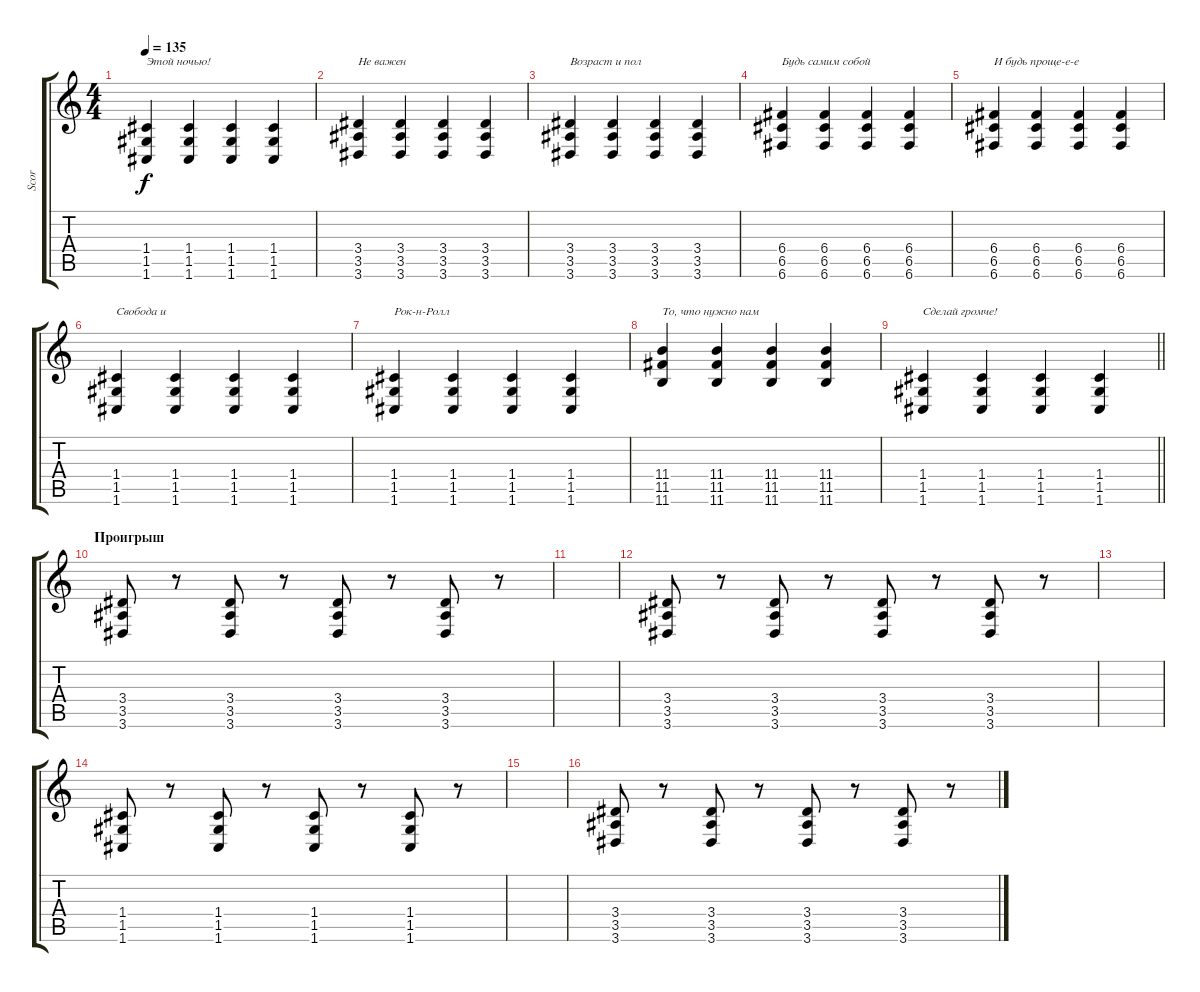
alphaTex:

\track ("Scor" "Scor") {instrument overdrivenguitar}
\staff {score tabs}
\tuning (D4 A3 F3 C3 G2 C2) {hide}
\ts (4 4)
\tempo 135
\clef g2
\ks c
(1.4 1.5 1.6).4{txt "Этой ночью!" dy f} (1.4 1.5 1.6).4 (1.4 1.5 1.6).4 (1.4 1.5 1.6).4 |
(3.4 3.5 3.6).4{txt "Не важен "} (3.4 3.5 3.6).4 (3.4 3.5 3.6).4 (3.4 3.5 3.6).4 |
(3.4 3.5 3.6).4{txt "Возраст и пол"} (3.4 3.5 3.6).4 (3.4 3.5 3.6).4 (3.4 3.5 3.6).4 |
(6.4 6.5 6.6).4{txt "Будь самим собой"} (6.4 6.5 6.6).4 (6.4 6.5 6.6).4 (6.4 6.5 6.6).4 |
(6.4 6.5 6.6).4{txt "И будь проще-е-е"} (6.4 6.5 6.6).4 (6.4 6.5 6.6).4 (6.4 6.5 6.6).4 |
(1.4 1.5 1.6).4{txt "Свобода и"} (1.4 1.5 1.6).4 (1.4 1.5 1.6).4 (1.4 1.5 1.6).4 |
(1.4 1.5 1.6).4{txt "Рок-н-Ролл"} (1.4 1.5 1.6).4 (1.4 1.5 1.6).4 (1.4 1.5 1.6).4 |
(11.4 11.5 11.6).4{txt "То, что нужно нам"} (11.4 11.5 11.6).4 (11.4 11.5 11.6).4 (11.4 11.5 11.6).4 |
\barLineRight lightlight
(1.4 1.5 1.6).4{txt "Сделай громче!"} (1.4 1.5 1.6).4 (1.4 1.5 1.6).4 (1.4 1.5 1.6).4 |
\section ("" "Проигрыш")
(3.4 3.5 3.6).8 r.8 (3.4 3.5 3.6).8 r.8 (3.4 3.5 3.6).8 r.8 (3.4 3.5 3.6).8 r.8 |
|
(3.4 3.5 3.6).8 r.8 (3.4 3.5 3.6).8 r.8 (3.4 3.5 3.6).8 r.8 (3.4 3.5 3.6).8 r.8 |
|
(1.4 1.5 1.6).8 r.8 (1.4 1.5 1.6).8 r.8 (1.4 1.5 1.6).8 r.8 (1.4 1.5 1.6).8 r.8 |
|
(3.4 3.5 3.6).8 r.8 (3.4 3.5 3.6).8 r.8 (3.4 3.5 3.6).8 r.8 (3.4 3.5 3.6).8 r.8
